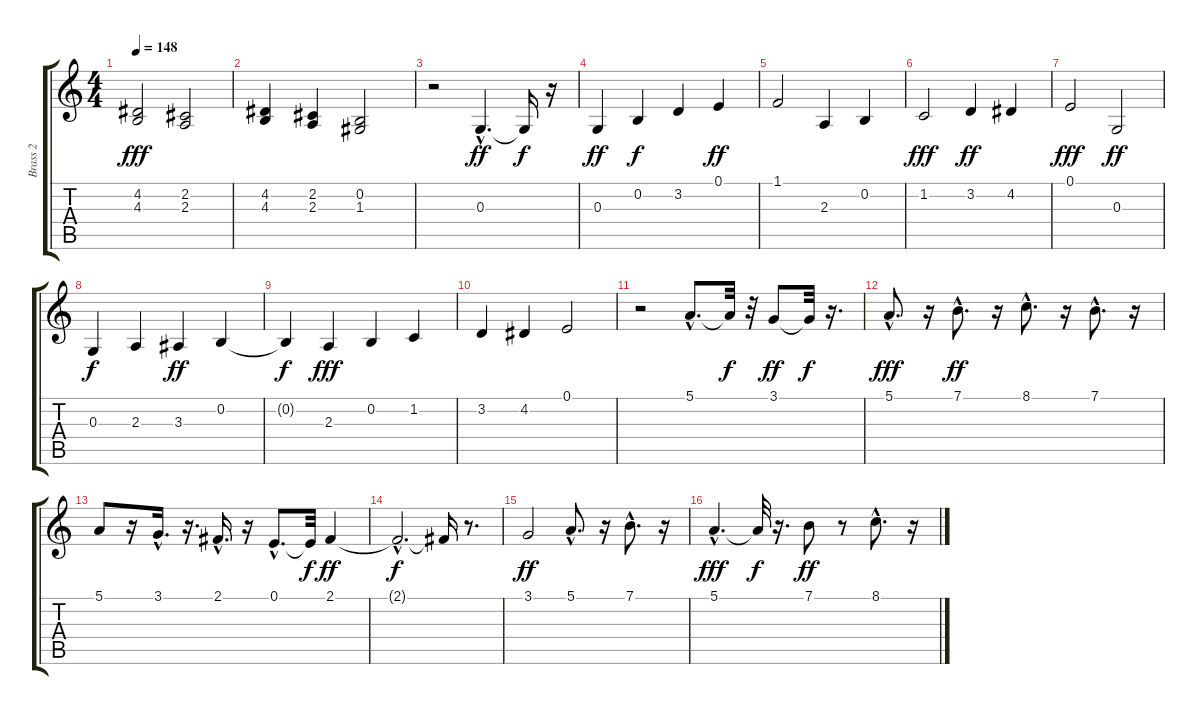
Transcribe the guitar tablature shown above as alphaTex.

\track ("Brass 2" "Brass 2") {instrument synthbrass1}
\staff {score tabs}
\tuning (E4 B3 G3 D3 A2 E2) {hide}
\ts (4 4)
\tempo 148
\clef g2
\ks c
(4.2 4.3).2{dy fff} (2.2 2.3).2 |
(4.2 4.3).4 (2.2 2.3).4 (0.2 1.3).2 |
r.2 0.3{hac}.4{d dy ff volume 14 instrument frenchhorn} 0.3{t}.16{dy f} r.16 |
0.3.4{dy ff} 0.2.4{dy f} 3.2.4 0.1.4{dy ff} |
1.1.2 2.3.4 0.2.4 |
1.2.2{dy fff} 3.2.4{dy ff} 4.2.4 |
0.1.2{dy fff} 0.3.2{dy ff} |
0.3.4{dy f} 2.3.4 3.3.4{dy ff} 0.2.4 |
0.2{t}.4{dy f} 2.3.4{dy fff} 0.2.4 1.2.4 |
3.2.4 4.2.4 0.1.2 |
r.2 5.1{hac}.8{d} 5.1{t}.32{dy f} r.32 3.1.8{dy ff} 3.1{t}.32{dy f} r.16{d} |
5.1{hac}.8{d dy fff} r.16 7.1{hac}.8{d dy ff} r.16 8.1{hac}.8{d} r.16 7.1{hac}.8{d} r.16 |
5.1.8 r.16 3.1{hac}.16{d} r.16{d} 2.1{hac}.16{d} r.16 0.1{hac}.8{d} 0.1{t}.32{dy f} 2.1.4{dy ff} |
2.1{hac t}.2{d dy f} 2.1{t}.16 r.8{d} |
3.1.2{dy ff} 5.1{hac}.8{d} r.16 7.1{hac}.8{d} r.16 |
5.1{hac}.4{d dy fff} 5.1{t}.32{dy f} r.16{d} 7.1.8{dy ff} r.8 8.1{hac}.8{d} r.16
